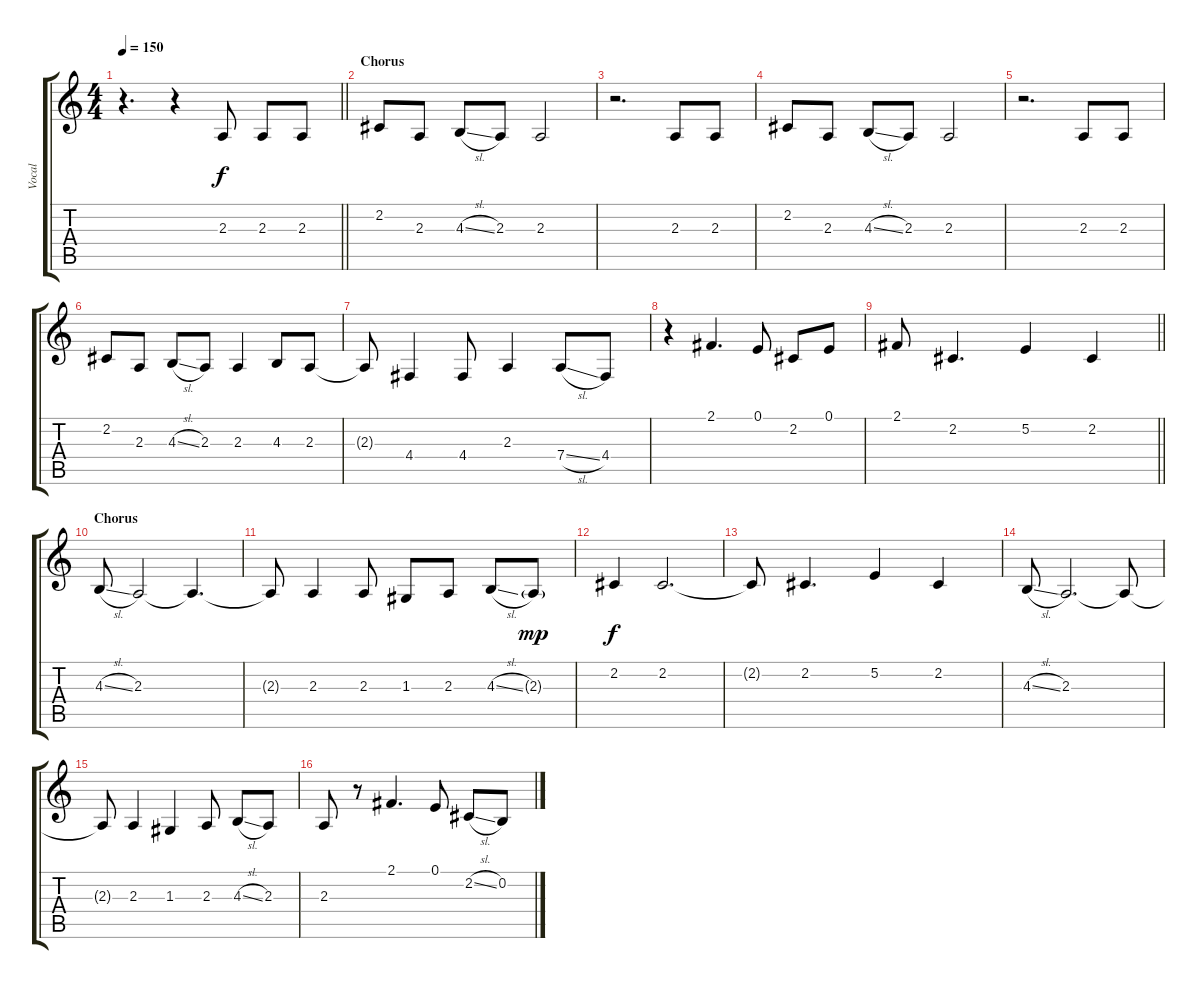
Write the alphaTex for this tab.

\track ("Vocal" "Vocal") {instrument trombone}
\staff {score tabs}
\tuning (E4 B3 G3 D3 A2 E2) {hide}
\ts (4 4)
\tempo 150
\clef g2
\barLineRight lightlight
\ks c
r.4{d dy f} r.4 2.3.8 2.3.8 2.3.8 |
\section ("" "Chorus")
2.2.8 2.3.8 4.3{sl}.8 2.3.8 2.3.2 |
r.2{d} 2.3.8 2.3.8 |
2.2.8 2.3.8 4.3{sl}.8 2.3.8 2.3.2 |
r.2{d} 2.3.8 2.3.8 |
2.2.8 2.3.8 4.3{sl}.8 2.3.8 2.3.4 4.3.8 2.3.8 |
2.3{t}.8 4.4.4 4.4.8 2.3.4 7.4{sl}.8 4.4.8 |
r.4 2.1.4{d} 0.1.8 2.2.8 0.1.8 |
\barLineRight lightlight
2.1.8 2.2.4{d} 5.2.4 2.2.4 |
\section ("" "Chorus")
4.3{sl}.8 2.3.2 2.3{t}.4{d} |
2.3{t}.8 2.3.4 2.3.8 1.3.8 2.3.8 4.3{sl}.8 2.3{g}.8{dy mp} |
2.2.4{dy f} 2.2.2{d} |
2.2{t}.8 2.2.4{d} 5.2.4 2.2.4 |
4.3{sl}.8 2.3.2{d} 2.3{t}.8 |
2.3{t}.8 2.3.4 1.3.4 2.3.8 4.3{sl}.8 2.3.8 |
2.3.8 r.8 2.1.4{d} 0.1.8 2.2{sl}.8 0.2.8
